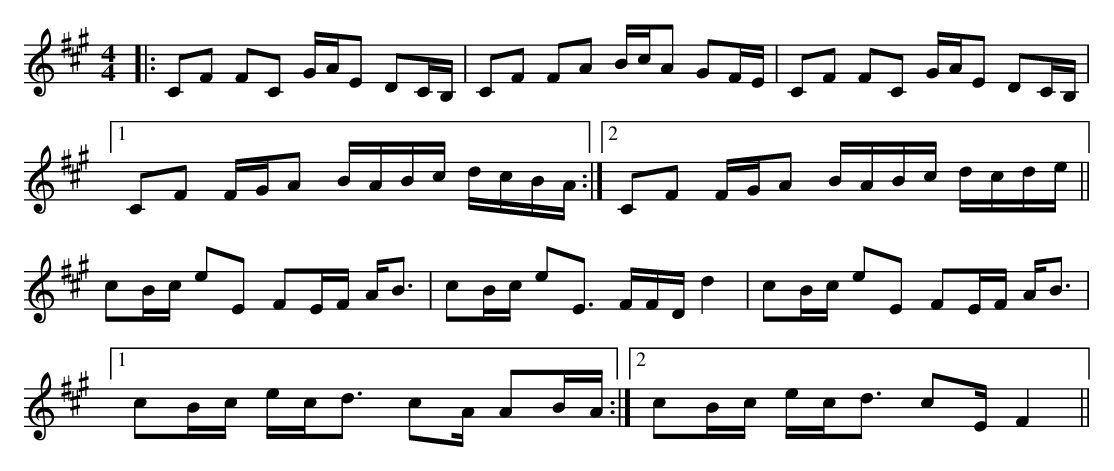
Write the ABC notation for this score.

X:1
M:4/4
K:A
|:CF FC G/A/E DC/B,/|CF FA B/c/A GF/E/|CF FC G/A/E DC/B,/|
[1CF F/G/A B/A/B/c/ d/c/B/A/:|2 CF F/G/A B/A/B/c/ d/c/d/e/||
cB/c/ eE FE/F/ A/B3/2|cB/c/ eE3/2 F/F/D/ d2|cB/c/ eE FE/F/ A/B3/2|
[1cB/c/ e/c/d3/2 cA/ AB/A/:|2 cB/c/ e/c/d3/2 cE/ F2||
